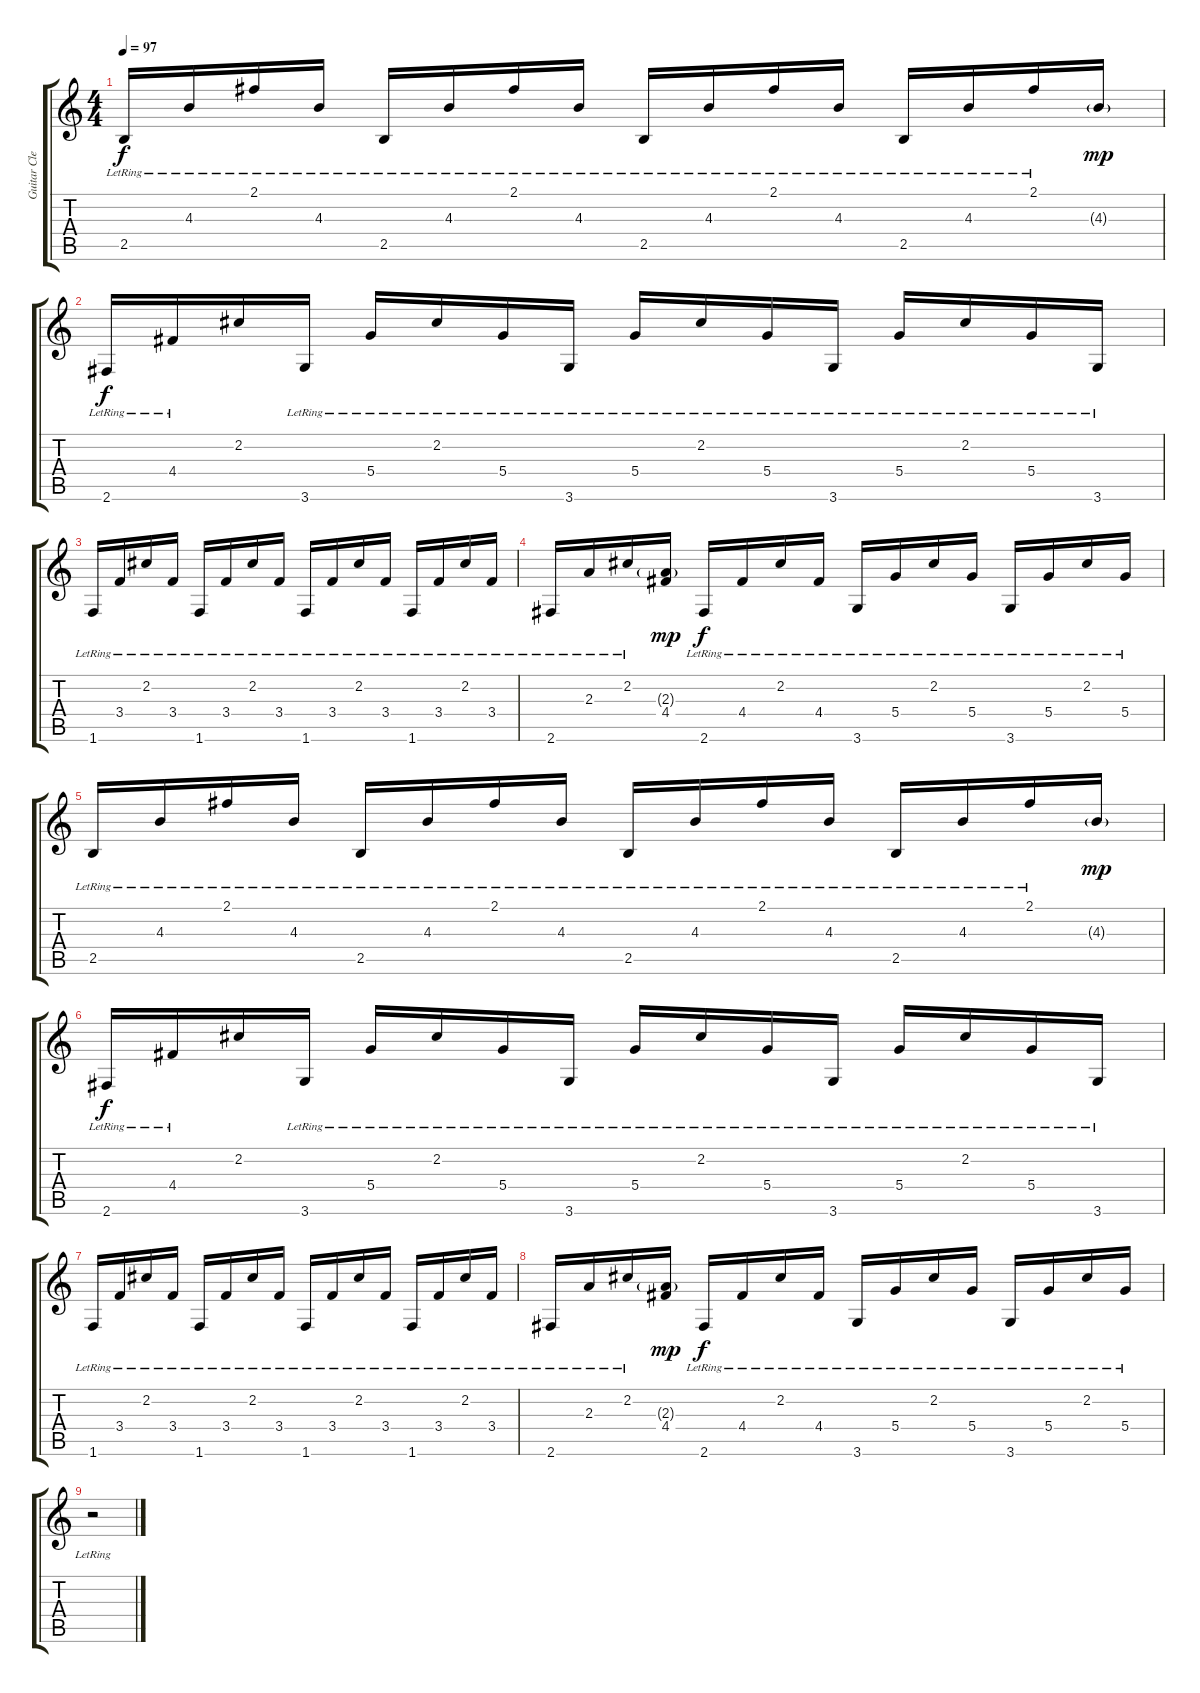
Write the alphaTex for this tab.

\track ("Guitar Clean" "Guitar Cle") {instrument electricguitarclean}
\staff {score tabs}
\tuning (E4 B3 G3 D3 A2 E2) {hide}
\ts (4 4)
\tempo 97
\clef g2
\ks c
2.5{lr}.16{dy f} 4.3{lr}.16 2.1{lr}.16 4.3{lr}.16 2.5{lr}.16 4.3{lr}.16 2.1{lr}.16 4.3{lr}.16 2.5{lr}.16 4.3{lr}.16 2.1{lr}.16 4.3{lr}.16 2.5{lr}.16 4.3{lr}.16 2.1{lr}.16 4.3{g}.16{dy mp} |
2.6{lr}.16{dy f} 4.4{lr}.16 2.2.16 3.6{lr}.16 5.4{lr}.16 2.2{lr}.16 5.4{lr}.16 3.6{lr}.16 5.4{lr}.16 2.2{lr}.16 5.4{lr}.16 3.6{lr}.16 5.4{lr}.16 2.2{lr}.16 5.4{lr}.16 3.6{lr}.16 |
1.6{lr}.16 3.4{lr}.16 2.2{lr}.16 3.4{lr}.16 1.6{lr}.16 3.4{lr}.16 2.2{lr}.16 3.4{lr}.16 1.6{lr}.16 3.4{lr}.16 2.2{lr}.16 3.4{lr}.16 1.6{lr}.16 3.4{lr}.16 2.2{lr}.16 3.4{lr}.16 |
2.6{lr}.16 2.3{lr}.16 2.2{lr}.16 (2.3{g} 4.4).16{dy mp} 2.6{lr}.16{dy f} 4.4{lr}.16 2.2{lr}.16 4.4{lr}.16 3.6{lr}.16 5.4{lr}.16 2.2{lr}.16 5.4{lr}.16 3.6{lr}.16 5.4{lr}.16 2.2{lr}.16 5.4{lr}.16 |
2.5{lr}.16 4.3{lr}.16 2.1{lr}.16 4.3{lr}.16 2.5{lr}.16 4.3{lr}.16 2.1{lr}.16 4.3{lr}.16 2.5{lr}.16 4.3{lr}.16 2.1{lr}.16 4.3{lr}.16 2.5{lr}.16 4.3{lr}.16 2.1{lr}.16 4.3{g}.16{dy mp} |
2.6{lr}.16{dy f} 4.4{lr}.16 2.2.16 3.6{lr}.16 5.4{lr}.16 2.2{lr}.16 5.4{lr}.16 3.6{lr}.16 5.4{lr}.16 2.2{lr}.16 5.4{lr}.16 3.6{lr}.16 5.4{lr}.16 2.2{lr}.16 5.4{lr}.16 3.6{lr}.16 |
1.6{lr}.16 3.4{lr}.16 2.2{lr}.16 3.4{lr}.16 1.6{lr}.16 3.4{lr}.16 2.2{lr}.16 3.4{lr}.16 1.6{lr}.16 3.4{lr}.16 2.2{lr}.16 3.4{lr}.16 1.6{lr}.16 3.4{lr}.16 2.2{lr}.16 3.4{lr}.16 |
2.6{lr}.16 2.3{lr}.16 2.2{lr}.16 (2.3{g} 4.4).16{dy mp} 2.6{lr}.16{dy f} 4.4{lr}.16 2.2{lr}.16 4.4{lr}.16 3.6{lr}.16 5.4{lr}.16 2.2{lr}.16 5.4{lr}.16 3.6{lr}.16 5.4{lr}.16 2.2{lr}.16 5.4{lr}.16 |
r.2
